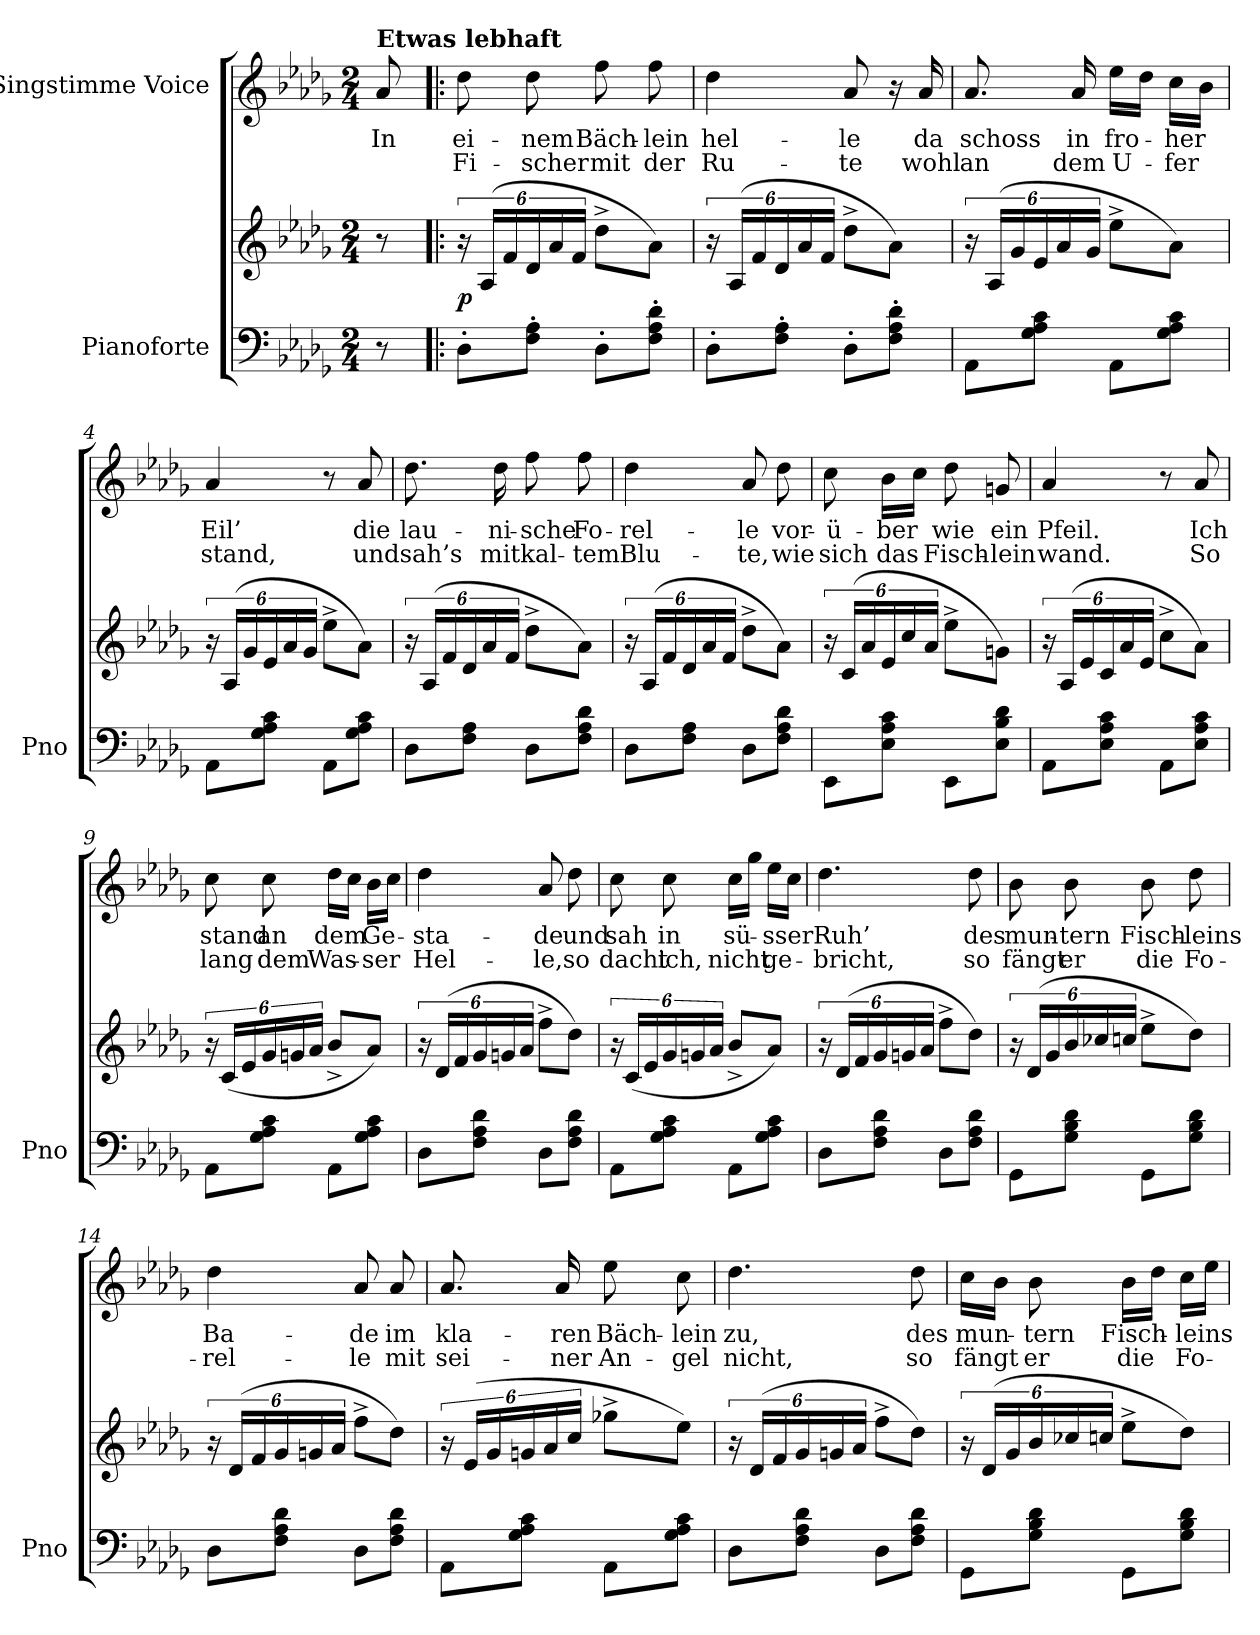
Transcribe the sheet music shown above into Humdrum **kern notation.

**kern	**kern	**dynam	**kern	**text	**text
*part2	*part2	*part2	*part1	*part1	*part1
*staff3	*staff2	*staff2/3	*staff1	*staff1	*staff1
*I"Pianoforte	*	*	*I"Singstimme Voice	*	*
*I'Pno	*	*	*	*	*
*clefF4	*clefG2	*	*clefG2	*	*
*k[b-e-a-d-g-]	*k[b-e-a-d-g-]	*	*k[b-e-a-d-g-]	*	*
*M2/4	*M2/4	*	*M2/4	*	*
=	=	=	=	=	=
!	!	!	!LO:TX:a:B:t=Etwas lebhaft	!	!
!	!	!	!	!LO:LY:b	!
8r	8r	.	8a-/	In	.
=1!|:	=1!|:	=1!|:	=1!|:	=1!|:	=1!|:
!	!	!LO:DY:b	!	!LO:LY:b	!LO:LY:b
8D-'\L	24r	p	8dd-\	ei-	Fi-
.	(>24A-/LL	.	.	.	.
.	24f/	.	.	.	.
!	!	!	!	!LO:LY:b	!LO:LY:b
8F\' 8A-\'J	24d-/	.	8dd-\	-nem	-scher
.	24a-/	.	.	.	.
.	24f/JJ	.	.	.	.
!	!	!	!	!LO:LY:b	!LO:LY:b
8D-'\L	8dd-^\L	.	8ff\	Bäch-	mit
!	!	!	!	!LO:LY:b	!LO:LY:b
8F\' 8A-\' 8d-\'J	8a-\J)	.	8ff\	-lein	der
=2	=2	=2	=2	=2	=2
!	!	!	!	!LO:LY:b	!LO:LY:b
8D-'\L	24r	.	4dd-\	hel-	Ru-
.	(>24A-/LL	.	.	.	.
.	24f/	.	.	.	.
8F\' 8A-\'J	24d-/	.	.	.	.
.	24a-/	.	.	.	.
.	24f/JJ	.	.	.	.
!	!	!	!	!LO:LY:b	!LO:LY:b
8D-'\L	8dd-^\L	.	8a-/	-le	-te
8F\' 8A-\' 8d-\'J	8a-\J)	.	16r	.	.
!	!	!	!	!LO:LY:b	!LO:LY:b
.	.	.	16a-/	da	wohl
=3	=3	=3	=3	=3	=3
!	!	!	!	!LO:LY:b	!LO:LY:b
8AA-\L	24r	.	8.a-/	schoss	an
.	(>24A-/LL	.	.	.	.
.	24g-/	.	.	.	.
8G-\ 8A-\ 8c\J	24e-/	.	.	.	.
.	24a-/	.	.	.	.
!	!	!	!	!LO:LY:b	!LO:LY:b
.	.	.	16a-/	in	dem
.	24g-/JJ	.	.	.	.
!	!	!	!	!LO:LY:b	!LO:LY:b
8AA-\L	8ee-^\L	.	16ee-\LL	fro-	U-
.	.	.	16dd-\JJ	.	.
!	!	!	!	!LO:LY:b	!LO:LY:b
8G-\ 8A-\ 8c\J	8a-\J)	.	16cc\LL	-her	-fer
.	.	.	16b-\JJ	.	.
=4	=4	=4	=4	=4	=4
!	!	!	!	!LO:LY:b	!LO:LY:b
8AA-\L	24r	.	4a-/	Eil’	stand,
.	(>24A-/LL	.	.	.	.
.	24g-/	.	.	.	.
8G-\ 8A-\ 8c\J	24e-/	.	.	.	.
.	24a-/	.	.	.	.
.	24g-/JJ	.	.	.	.
8AA-\L	8ee-^\L	.	8r	.	.
!	!	!	!	!LO:LY:b	!LO:LY:b
8G-\ 8A-\ 8c\J	8a-\J)	.	8a-/	die	und
!!LO:LB:g=z
=5	=5	=5	=5	=5	=5
!	!	!	!	!LO:LY:b	!LO:LY:b
8D-\L	24r	.	8.dd-\	lau-	sah’s
.	(>24A-/LL	.	.	.	.
.	24f/	.	.	.	.
8F\ 8A-\J	24d-/	.	.	.	.
.	24a-/	.	.	.	.
!	!	!	!	!LO:LY:b	!LO:LY:b
.	.	.	16dd-\	-ni-	mit
.	24f/JJ	.	.	.	.
!	!	!	!	!LO:LY:b	!LO:LY:b
8D-\L	8dd-^\L	.	8ff\	-sche	kal-
!	!	!	!	!LO:LY:b	!LO:LY:b
8F\ 8A-\ 8d-\J	8a-\J)	.	8ff\	Fo-	-tem
=6	=6	=6	=6	=6	=6
!	!	!	!	!LO:LY:b	!LO:LY:b
8D-\L	24r	.	4dd-\	-rel-	Blu-
.	(>24A-/LL	.	.	.	.
.	24f/	.	.	.	.
8F\ 8A-\J	24d-/	.	.	.	.
.	24a-/	.	.	.	.
.	24f/JJ	.	.	.	.
!	!	!	!	!LO:LY:b	!LO:LY:b
8D-\L	8dd-^\L	.	8a-/	-le	-te,
!	!	!	!	!LO:LY:b	!LO:LY:b
8F\ 8A-\ 8d-\J	8a-\J)	.	8dd-\	vor-	wie
=7	=7	=7	=7	=7	=7
!	!	!	!	!LO:LY:b	!LO:LY:b
8EE-\L	24r	.	8cc\	-ü-	sich
.	(>24c/LL	.	.	.	.
.	24a-/	.	.	.	.
!	!	!	!	!LO:LY:b	!LO:LY:b
8E-\ 8A-\ 8c\J	24e-/	.	16b-\LL	-ber	das
.	24cc/	.	.	.	.
.	.	.	16cc\JJ	.	.
.	24a-/JJ	.	.	.	.
!	!	!	!	!LO:LY:b	!LO:LY:b
8EE-\L	8ee-^\L	.	8dd-\	wie	Fisch-
!	!	!	!	!LO:LY:b	!LO:LY:b
8E-\ 8B-\ 8d-\J	8gn\J)	.	8gn/	ein	-lein
=8	=8	=8	=8	=8	=8
!	!	!	!	!LO:LY:b	!LO:LY:b
8AA-\L	24r	.	4a-/	Pfeil.	wand.
.	(>24A-/LL	.	.	.	.
.	24e-/	.	.	.	.
8E-\ 8A-\ 8c\J	24c/	.	.	.	.
.	24a-/	.	.	.	.
.	24e-/JJ	.	.	.	.
8AA-\L	8cc^\L	.	8r	.	.
!	!	!	!	!LO:LY:b	!LO:LY:b
8E-\ 8A-\ 8c\J	8a-\J)	.	8a-/	Ich	So
!!LO:LB:g=z
=9	=9	=9	=9	=9	=9
!	!	!	!	!LO:LY:b	!LO:LY:b
8AA-\L	24r	.	8cc\	stand	lang
.	(<24c/LL	.	.	.	.
.	24e-/	.	.	.	.
!	!	!	!	!LO:LY:b	!LO:LY:b
8G-\ 8A-\ 8c\J	24g-/	.	8cc\	an	dem
.	24gn/	.	.	.	.
.	24a-/JJ	.	.	.	.
!	!	!	!	!LO:LY:b	!LO:LY:b
8AA-\L	8b-^/L	.	16dd-\LL	dem	Was-
.	.	.	16cc\JJ	.	.
!	!	!	!	!LO:LY:b	!LO:LY:b
8G-\ 8A-\ 8c\J	8a-/J)	.	16b-\LL	Ge-	-ser
.	.	.	16cc\JJ	.	.
=10	=10	=10	=10	=10	=10
!	!	!	!	!LO:LY:b	!LO:LY:b
8D-\L	24r	.	4dd-\	-sta-	Hel-
.	(>24d-/LL	.	.	.	.
.	24f/	.	.	.	.
8F\ 8A-\ 8d-\J	24g-/	.	.	.	.
.	24gn/	.	.	.	.
.	24a-/JJ	.	.	.	.
!	!	!	!	!LO:LY:b	!LO:LY:b
8D-\L	8ff^\L	.	8a-/	-de	-le,
!	!	!	!	!LO:LY:b	!LO:LY:b
8F\ 8A-\ 8d-\J	8dd-\J)	.	8dd-\	und	so
=11	=11	=11	=11	=11	=11
!	!	!	!	!LO:LY:b	!LO:LY:b
8AA-\L	24r	.	8cc\	sah	dacht
.	(<24c/LL	.	.	.	.
.	24e-/	.	.	.	.
!	!	!	!	!LO:LY:b	!LO:LY:b
8G-\ 8A-\ 8c\J	24g-/	.	8cc\	in	ich,
.	24gn/	.	.	.	.
.	24a-/JJ	.	.	.	.
!	!	!	!	!LO:LY:b	!LO:LY:b
8AA-\L	8b-^/L	.	16cc\LL	sü-	nicht
.	.	.	16gg-\JJ	.	.
!	!	!	!	!LO:LY:b	!LO:LY:b
8G-\ 8A-\ 8c\J	8a-/J)	.	16ee-\LL	-sser	ge-
.	.	.	16cc\JJ	.	.
=12	=12	=12	=12	=12	=12
!	!	!	!	!LO:LY:b	!LO:LY:b
8D-\L	24r	.	4.dd-\	Ruh’	-bricht,
.	(>24d-/LL	.	.	.	.
.	24f/	.	.	.	.
8F\ 8A-\ 8d-\J	24g-/	.	.	.	.
.	24gn/	.	.	.	.
.	24a-/JJ	.	.	.	.
8D-\L	8ff^\L	.	.	.	.
!	!	!	!	!LO:LY:b	!LO:LY:b
8F\ 8A-\ 8d-\J	8dd-\J)	.	8dd-\	des	so
!!LO:LB:g=z
=13	=13	=13	=13	=13	=13
!	!	!	!	!LO:LY:b	!LO:LY:b
8GG-\L	24r	.	8b-\	mun-	fängt
.	(>24d-/LL	.	.	.	.
.	24g-/	.	.	.	.
!	!	!	!	!LO:LY:b	!LO:LY:b
8G-\ 8B-\ 8d-\J	24b-/	.	8b-\	-tern	er
.	24cc-X/	.	.	.	.
.	24ccn/JJ	.	.	.	.
!	!	!	!	!LO:LY:b	!LO:LY:b
8GG-\L	8ee-^\L	.	8b-\	Fisch-	die
!	!	!	!	!LO:LY:b	!LO:LY:b
8G-\ 8B-\ 8d-\J	8dd-\J)	.	8dd-\	-leins	Fo-
=14	=14	=14	=14	=14	=14
!	!	!	!	!LO:LY:b	!LO:LY:b
8D-\L	24r	.	4dd-\	Ba-	-rel-
.	(>24d-/LL	.	.	.	.
.	24f/	.	.	.	.
8F\ 8A-\ 8d-\J	24g-/	.	.	.	.
.	24gn/	.	.	.	.
.	24a-/JJ	.	.	.	.
!	!	!	!	!LO:LY:b	!LO:LY:b
8D-\L	8ff^\L	.	8a-/	-de	-le
!	!	!	!	!LO:LY:b	!LO:LY:b
8F\ 8A-\ 8d-\J	8dd-\J)	.	8a-/	im	mit
=15	=15	=15	=15	=15	=15
!	!	!	!	!LO:LY:b	!LO:LY:b
8AA-\L	24r	.	8.a-/	kla-	sei-
.	(>24e-/LL	.	.	.	.
.	24g-/	.	.	.	.
8G-\ 8A-\ 8c\J	24gn/	.	.	.	.
.	24a-/	.	.	.	.
!	!	!	!	!LO:LY:b	!LO:LY:b
.	.	.	16a-/	-ren	-ner
.	24cc/JJ	.	.	.	.
!	!	!	!	!LO:LY:b	!LO:LY:b
8AA-\L	8gg-X^\L	.	8ee-\	Bäch-	An-
!	!	!	!	!LO:LY:b	!LO:LY:b
8G-\ 8A-\ 8c\J	8ee-\J)	.	8cc\	-lein	-gel
=16	=16	=16	=16	=16	=16
!	!	!	!	!LO:LY:b	!LO:LY:b
8D-\L	24r	.	4.dd-\	zu,	nicht,
.	(>24d-/LL	.	.	.	.
.	24f/	.	.	.	.
8F\ 8A-\ 8d-\J	24g-/	.	.	.	.
.	24gn/	.	.	.	.
.	24a-/JJ	.	.	.	.
8D-\L	8ff^\L	.	.	.	.
!	!	!	!	!LO:LY:b	!LO:LY:b
8F\ 8A-\ 8d-\J	8dd-\J)	.	8dd-\	des	so
!!LO:PB:g=z
=17	=17	=17	=17	=17	=17
!	!	!	!	!LO:LY:b	!LO:LY:b
8GG-\L	24r	.	16cc\LL	mun-	fängt
.	(>24d-/LL	.	.	.	.
.	.	.	16b-\JJ	.	.
.	24g-/	.	.	.	.
!	!	!	!	!LO:LY:b	!LO:LY:b
8G-\ 8B-\ 8d-\J	24b-/	.	8b-\	-tern	er
.	24cc-X/	.	.	.	.
.	24ccn/JJ	.	.	.	.
!	!	!	!	!LO:LY:b	!LO:LY:b
8GG-\L	8ee-^\L	.	16b-\LL	Fisch-	die
.	.	.	16dd-\JJ	.	.
!	!	!	!	!LO:LY:b	!LO:LY:b
8G-\ 8B-\ 8d-\J	8dd-\J)	.	16cc\LL	-leins	Fo-
.	.	.	16ee-\JJ	.	.
=	=	=	=	=	=
*-	*-	*-	*-	*-	*-
